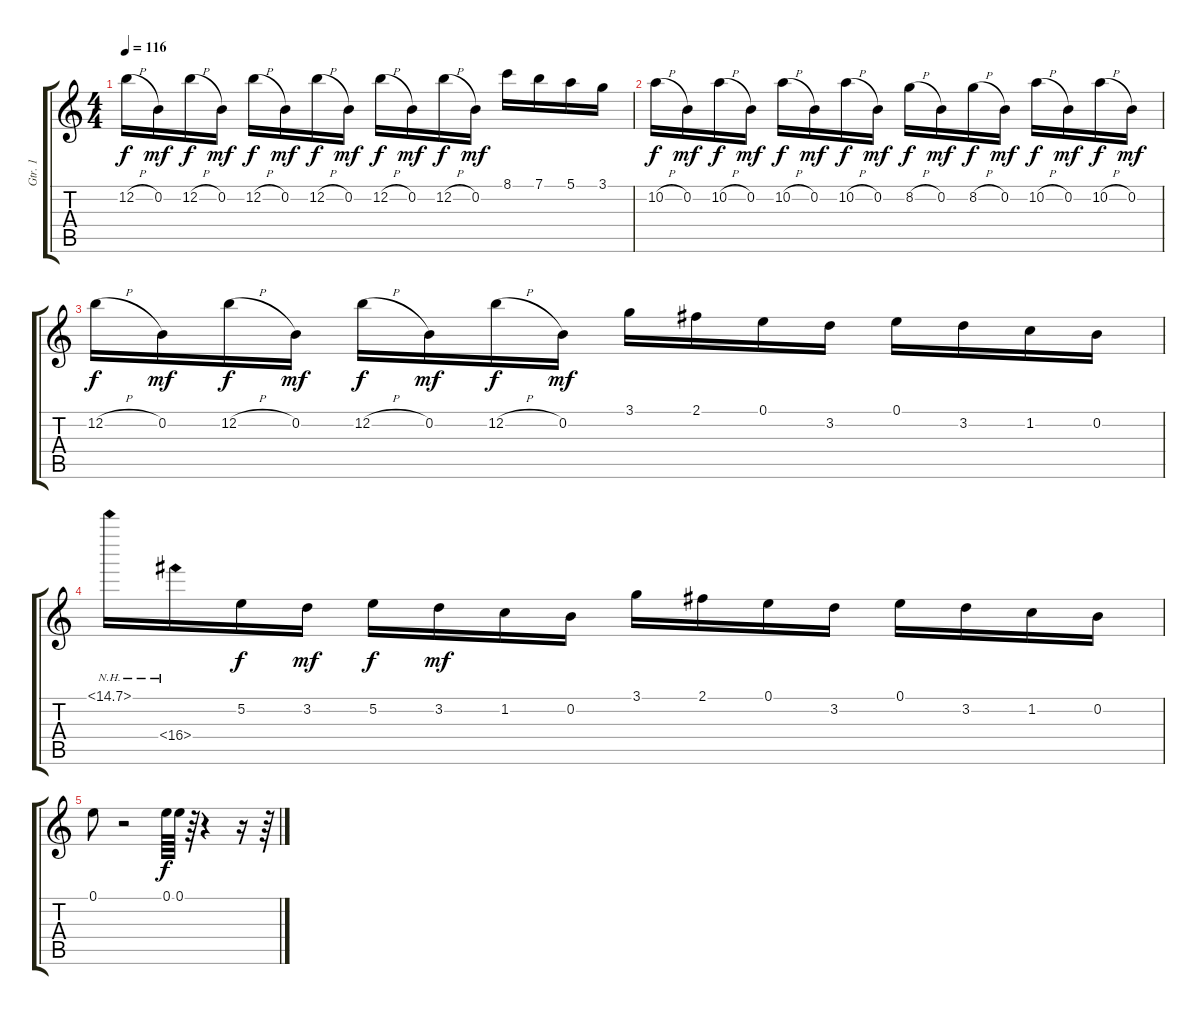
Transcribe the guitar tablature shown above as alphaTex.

\track ("Gtr. 1" "Gtr. 1") {instrument overdrivenguitar}
\staff {score tabs}
\tuning (E4 B3 G3 D3 A2 E2) {hide}
\ts (4 4)
\tempo 116
\clef g2
\ks c
12.2{h}.16{dy f} 0.2.16{dy mf} 12.2{h}.16{dy f} 0.2.16{dy mf} 12.2{h}.16{dy f} 0.2.16{dy mf} 12.2{h}.16{dy f} 0.2.16{dy mf} 12.2{h}.16{dy f} 0.2.16{dy mf} 12.2{h}.16{dy f} 0.2.16{dy mf} 8.1.16 7.1.16 5.1.16 3.1.16 |
10.2{h}.16{dy f} 0.2.16{dy mf} 10.2{h}.16{dy f} 0.2.16{dy mf} 10.2{h}.16{dy f} 0.2.16{dy mf} 10.2{h}.16{dy f} 0.2.16{dy mf} 8.2{h}.16{dy f} 0.2.16{dy mf} 8.2{h}.16{dy f} 0.2.16{dy mf} 10.2{h}.16{dy f} 0.2.16{dy mf} 10.2{h}.16{dy f} 0.2.16{dy mf} |
12.2{h}.16{dy f} 0.2.16{dy mf} 12.2{h}.16{dy f} 0.2.16{dy mf} 12.2{h}.16{dy f} 0.2.16{dy mf} 12.2{h}.16{dy f} 0.2.16{dy mf} 3.1.16 2.1.16 0.1.16 3.2.16 0.1.16 3.2.16 1.2.16 0.2.16 |
15.1{nh}.16 16.4{nh}.16 5.2.16{dy f} 3.2.16{dy mf} 5.2.16{dy f} 3.2.16{dy mf} 1.2.16 0.2.16 3.1.16 2.1.16 0.1.16 3.2.16 0.1.16 3.2.16 1.2.16 0.2.16 |
0.1.8 r.2 0.1.64{dy f} 0.1.64 r.64 r.4 r.16 r.64
